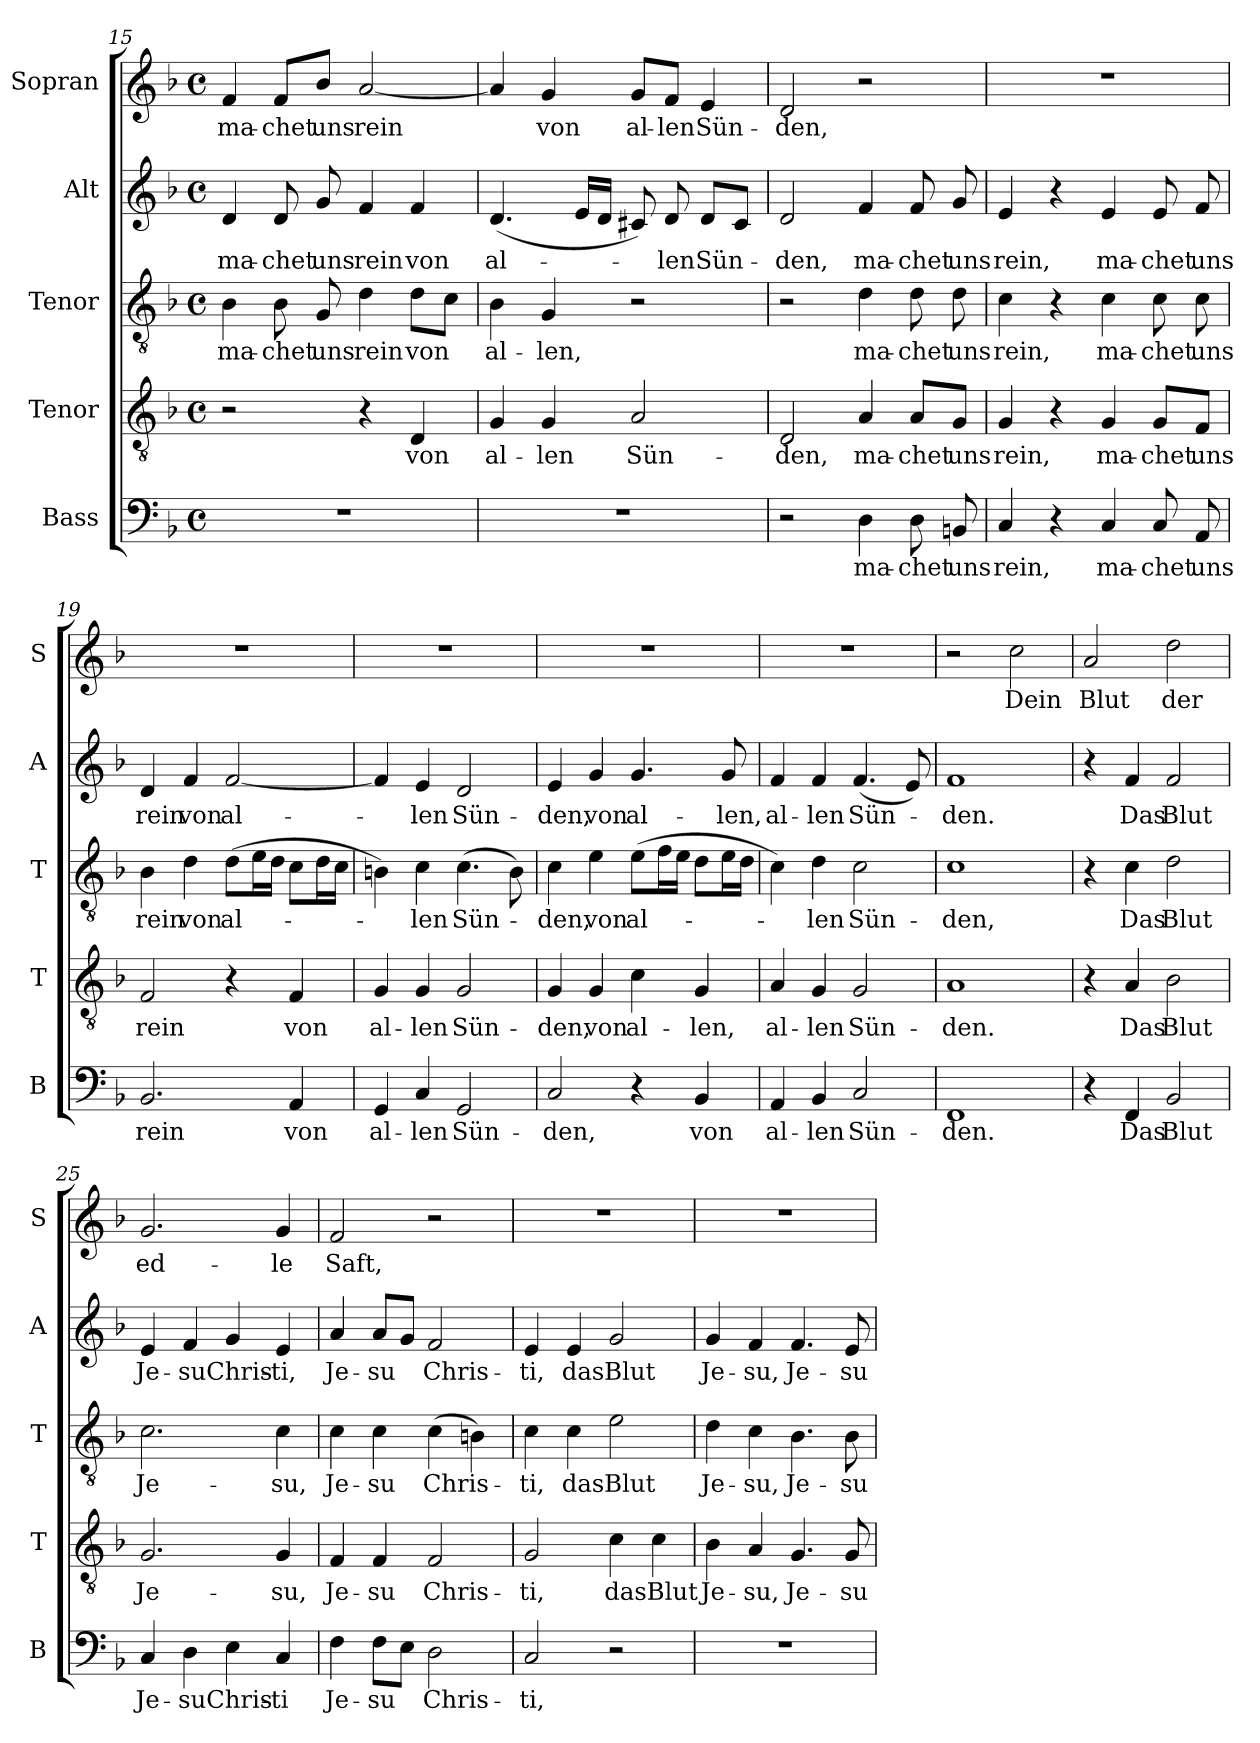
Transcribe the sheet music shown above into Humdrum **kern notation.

**kern	**text	**kern	**text	**kern	**text	**kern	**text	**kern	**text
*part5	*part5	*part4	*part4	*part3	*part3	*part2	*part2	*part1	*part1
*staff5	*staff5	*staff4	*staff4	*staff3	*staff3	*staff2	*staff2	*staff1	*staff1
*I"Bass	*	*I"Tenor	*	*I"Tenor	*	*I"Alt	*	*I"Sopran	*
*I'B	*	*I'T	*	*I'T	*	*I'A	*	*I'S	*
!!LO:PB:g=z
*clefF4	*	*clefGv2	*	*clefGv2	*	*clefG2	*	*clefG2	*
*k[b-]	*	*k[b-]	*	*k[b-]	*	*k[b-]	*	*k[b-]	*
*F:	*	*F:	*	*F:	*	*F:	*	*F:	*
*M4/4	*	*M4/4	*	*M4/4	*	*M4/4	*	*M4/4	*
*met(c)	*	*met(c)	*	*met(c)	*	*met(c)	*	*met(c)	*
=15	=15	=15	=15	=15	=15	=15	=15	=15	=15
1r	.	2r	.	4B-\	ma-	4d/	ma-	4f/	ma-
.	.	.	.	8B-\	-chet	8d/	-chet	8f/L	-chet
.	.	.	.	8G/	uns	8g/	uns	8b-/J	uns
.	.	4r	.	4d\	rein	4f/	rein	[2a/	rein
.	.	4D/	von	8d\L	von	4f/	von	.	.
.	.	.	.	8c\J	.	.	.	.	.
=16	=16	=16	=16	=16	=16	=16	=16	=16	=16
1r	.	4G/	al-	4B-\	al-	(<4.d/	al-	4a/]	.
.	.	4G/	-len	4G/	-len,	.	.	4g/	von
.	.	.	.	.	.	16e/LL	.	.	.
.	.	.	.	.	.	16d/JJ	.	.	.
.	.	2A/	Sün-	2r	.	8c#X/)	.	8g/L	al-
.	.	.	.	.	.	8d/	-len	8f/J	-len
.	.	.	.	.	.	8d/L	Sün-	4e/	Sün-
.	.	.	.	.	.	8c#/J	.	.	.
=17	=17	=17	=17	=17	=17	=17	=17	=17	=17
2r	.	2D/	-den,	2r	.	2d/	-den,	2d/	-den,
4D\	ma-	4A/	ma-	4d\	ma-	4f/	ma-	2r	.
8D\	-chet	8A/L	-chet	8d\	-chet	8f/	-chet	.	.
8BBn/	uns	8G/J	uns	8d\	uns	8g/	uns	.	.
=18	=18	=18	=18	=18	=18	=18	=18	=18	=18
4C/	rein,	4G/	rein,	4c\	rein,	4e/	rein,	1r	.
4r	.	4r	.	4r	.	4r	.	.	.
4C/	ma-	4G/	ma-	4c\	ma-	4e/	ma-	.	.
8C/	-chet	8G/L	-chet	8c\	-chet	8e/	-chet	.	.
8AA/	uns	8F/J	uns	8c\	uns	8f/	uns	.	.
=19	=19	=19	=19	=19	=19	=19	=19	=19	=19
2.BB-/	rein	2F/	rein	4B-\	rein	4d/	rein	1r	.
.	.	.	.	4d\	von	4f/	von	.	.
.	.	4r	.	(>8d\L	al-	[2f/	al-	.	.
.	.	.	.	16e\L	.	.	.	.	.
.	.	.	.	16d\JJ	.	.	.	.	.
4AA/	von	4F/	von	8c\L	.	.	.	.	.
.	.	.	.	16d\L	.	.	.	.	.
.	.	.	.	16c\JJ	.	.	.	.	.
=20	=20	=20	=20	=20	=20	=20	=20	=20	=20
4GG/	al-	4G/	al-	4Bn\)	.	4f/]	.	1r	.
4C/	-len	4G/	-len	4c\	-len	4e/	-len	.	.
2GG/	Sün-	2G/	Sün-	(>4.c\	Sün-	2d/	Sün-	.	.
.	.	.	.	8B\)	.	.	.	.	.
=21	=21	=21	=21	=21	=21	=21	=21	=21	=21
2C/	-den,	4G/	-den,	4c\	-den,	4e/	-den,	1r	.
.	.	4G/	von	4e\	von	4g/	von	.	.
4r	.	4c\	al-	(>8e\L	al-	4.g/	al-	.	.
.	.	.	.	16f\L	.	.	.	.	.
.	.	.	.	16e\JJ	.	.	.	.	.
4BB-/	von	4G/	-len,	8d\L	.	.	.	.	.
.	.	.	.	16e\L	.	8g/	-len,	.	.
.	.	.	.	16d\JJ	.	.	.	.	.
!!LO:LB:g=z
=22	=22	=22	=22	=22	=22	=22	=22	=22	=22
4AA/	al-	4A/	al-	4c\)	.	4f/	al-	1r	.
4BB-/	-len	4G/	-len	4d\	-len	4f/	-len	.	.
2C/	Sün-	2G/	Sün-	2c\	Sün-	(<4.f/	Sün-	.	.
.	.	.	.	.	.	8e/)	.	.	.
=23	=23	=23	=23	=23	=23	=23	=23	=23	=23
1FF	-den.	1A	-den.	1c	-den,	1f	-den.	2r	.
.	.	.	.	.	.	.	.	2cc\	Dein
=24	=24	=24	=24	=24	=24	=24	=24	=24	=24
4r	.	4r	.	4r	.	4r	.	2a/	Blut
4FF/	Das	4A/	Das	4c\	Das	4f/	Das	.	.
2BB-/	Blut	2B-\	Blut	2d\	Blut	2f/	Blut	2dd\	der
=25	=25	=25	=25	=25	=25	=25	=25	=25	=25
4C/	Je-	2.G/	Je-	2.c\	Je-	4e/	Je-	2.g/	ed-
4D\	-su	.	.	.	.	4f/	-su	.	.
4E\	Chris-	.	.	.	.	4g/	Chris-	.	.
4C/	-ti	4G/	-su,	4c\	-su,	4e/	-ti,	4g/	-le
=26	=26	=26	=26	=26	=26	=26	=26	=26	=26
4F\	Je-	4F/	Je-	4c\	Je-	4a/	Je-	2f/	Saft,
8F\L	-su	4F/	-su	4c\	-su	8a/L	-su	.	.
8E\J	.	.	.	.	.	8g/J	.	.	.
2D\	Chris-	2F/	Chris-	(>4c\	Chris-	2f/	Chris-	2r	.
.	.	.	.	4Bn\)	.	.	.	.	.
=27	=27	=27	=27	=27	=27	=27	=27	=27	=27
2C/	-ti,	2G/	-ti,	4c\	-ti,	4e/	-ti,	1r	.
.	.	.	.	4c\	das	4e/	das	.	.
2r	.	4c\	das	2e\	Blut	2g/	Blut	.	.
.	.	4c\	Blut	.	.	.	.	.	.
=28	=28	=28	=28	=28	=28	=28	=28	=28	=28
1r	.	4B-\	Je-	4d\	Je-	4g/	Je-	1r	.
.	.	4A/	-su,	4c\	-su,	4f/	-su,	.	.
.	.	4.G/	Je-	4.B-\	Je-	4.f/	Je-	.	.
.	.	8G/	-su	8B-\	-su	8e/	-su	.	.
=	=	=	=	=	=	=	=	=	=
*-	*-	*-	*-	*-	*-	*-	*-	*-	*-
